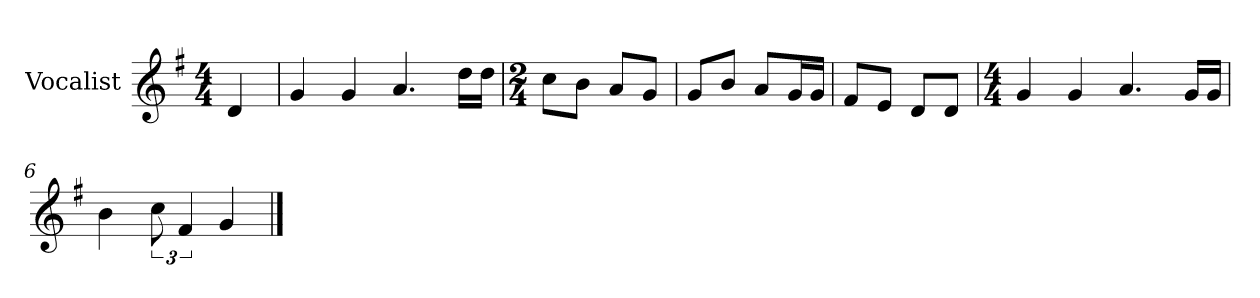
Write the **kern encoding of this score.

**kern
*part1
*staff1
*I"Vocalist
*k[f#]
*G:
*M4/4
=
4d
=1
4g
4g
4.a
16ddLL
16ddJJ
=2
*M2/4
8ccL
8bJ
8aL
8gJ
=3
8gL
8bJ
8aL
16gL
16gJJ
=4
8f#L
8eJ
8dL
8dJ
=5
*M4/4
4g
4g
4.a
16gLL
16gJJ
=6
4b
12cc
6f#
4g
==
*-
